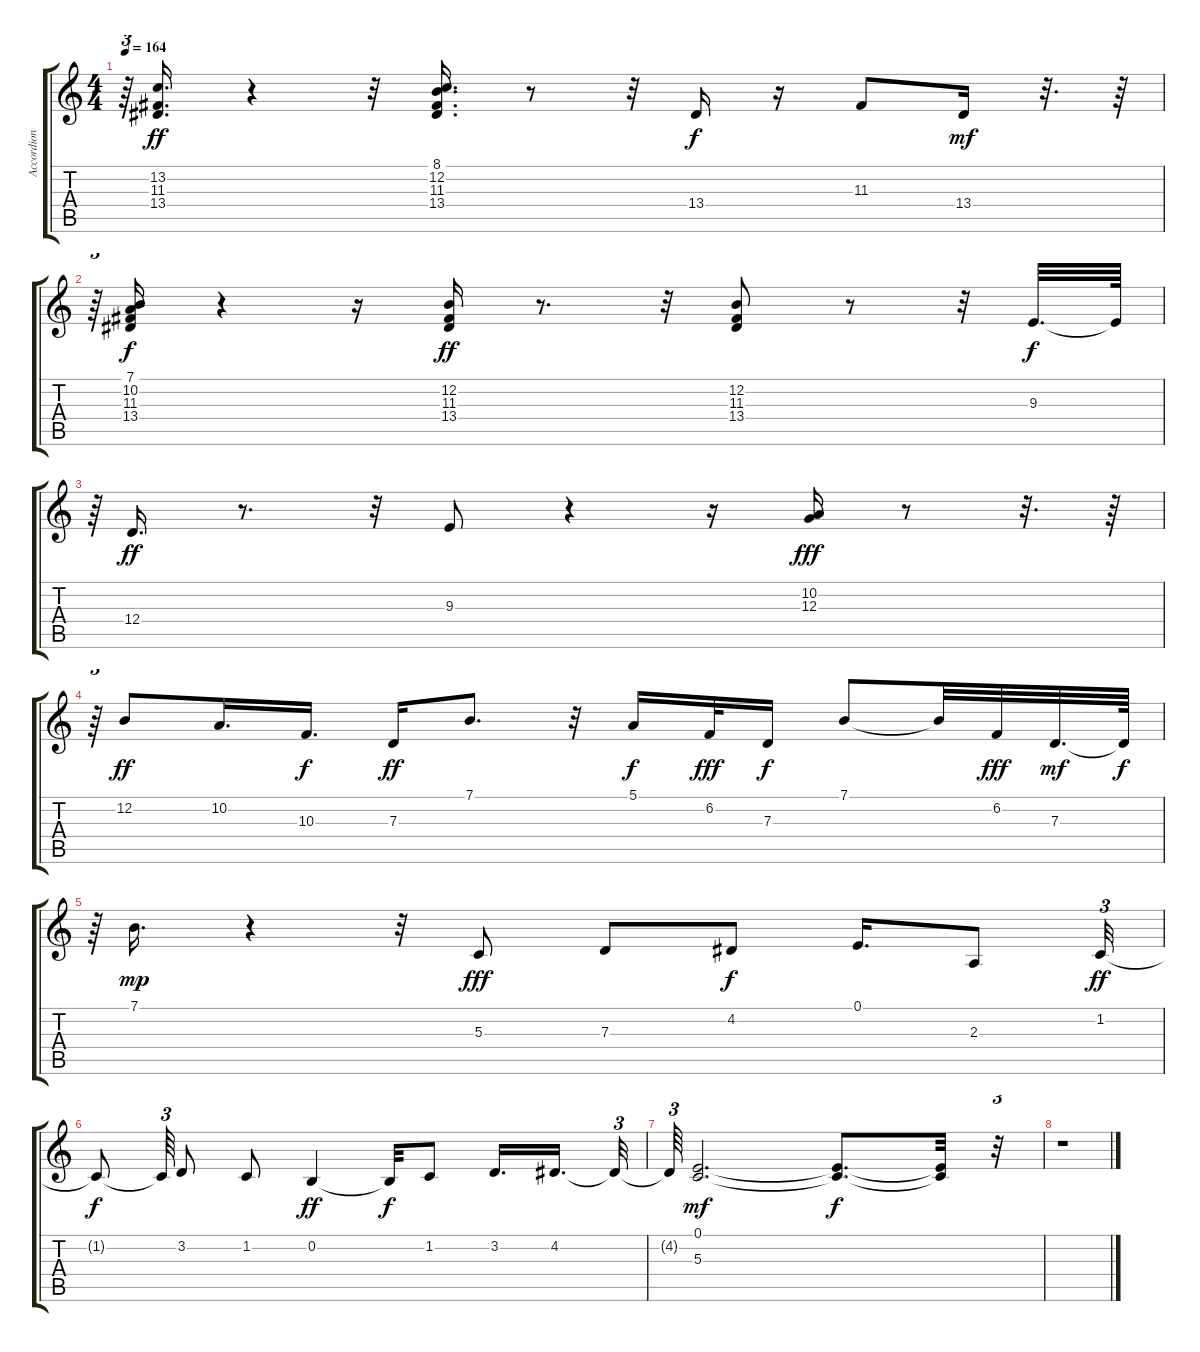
\track ("Accordion" "Accordion") {instrument accordion}
\staff {score tabs}
\tuning (E4 B3 G3 D3 A2 E2) {hide}
\ts (4 4)
\tempo 164
\clef g2
\ks c
r.64{tu (3 2) dy f} (13.2 11.3 13.4).16{d dy ff} r.4 r.32 (8.1 12.2 11.3 13.4).16{d} r.8 r.32 13.4.16{dy f} r.16 11.3.8 13.4.16{dy mf} r.32{d} r.64 |
r.64{tu (3 2)} (7.1 10.2 11.3 13.4).16{dy f} r.4 r.16 (12.2 11.3 13.4).16{dy ff} r.8{d} r.32 (12.2 11.3 13.4).8 r.8 r.32 9.3.32{d dy f} 9.3{t}.64 |
r.64{tu (3 2)} 12.4.16{d dy ff} r.8{d} r.32 9.3.8 r.4 r.16 (10.2 12.3).16{dy fff} r.8 r.32{d} r.64 |
r.64{tu (3 2)} 12.2.8{dy ff} 10.2.16{d} 10.3.16{d dy f} 7.3.16{dy ff} 7.1.8{d} r.32 5.1.16{dy f} 6.2.32{dy fff} 7.3.16{dy f} 7.1.8 7.1{t}.32 6.2.32{dy fff} 7.3.32{d dy mf} 7.3{t}.64{dy f} |
r.64{tu (3 2)} 7.1.16{d dy mp} r.4 r.32 5.3.8{dy fff} 7.3.8 4.2.8{dy f} 0.1.16{d} 2.3.8 1.2.32{tu (3 2) dy ff} |
1.2{t}.8{dy f} 1.2{t}.64{tu (3 2)} 3.2.8 1.2.8 0.2.4{dy ff} 0.2{t}.32{dy f} 1.2.8 3.2.16{d} 4.2.16{d beam splitsecondary} 4.2{t}.32{tu (3 2)} |
4.2{t}.64{tu (3 2)} (0.1 5.3).2{d dy mf} (0.1{t} 5.3{t}).8{d dy f} (0.1{t} 5.3{t}).32 r.32{tu (3 2)} |
r.1
